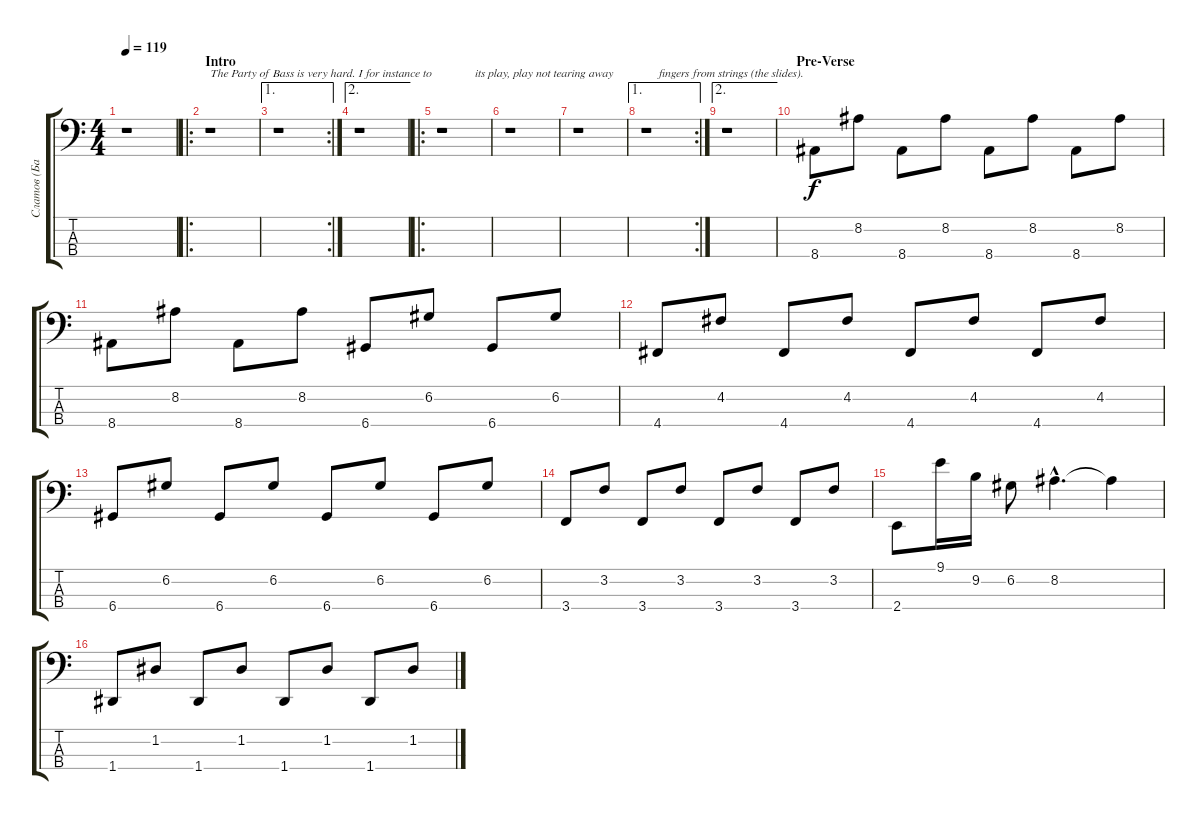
\track ("Слатов (Бас)" "Слатов (Ба") {instrument electricbassfinger}
\staff {score tabs}
\tuning (G2 D2 A1 D1) {hide}
\ts (4 4)
\tempo 119
\clef f4
\ks c
r.1{dy f instrument electricbassfinger} |
\ro
\section ("" "Intro")
r.1{txt "The Party of Bass is very hard. I for instance to"} |
\ae 1
\rc 2
r.1 |
\ae 2
r.1 |
\ro
r.1{txt "           its play, play not tearing away"} |
r.1 |
r.1 |
\ae 1
\rc 2
r.1{txt "    fingers from strings (the slides)."} |
\ae 2
r.1 |
\section ("" "Pre-Verse")
8.4.8 8.2.8 8.4.8 8.2.8 8.4.8 8.2.8 8.4.8 8.2.8 |
8.4.8 8.2.8 8.4.8 8.2.8 6.4.8 6.2.8 6.4.8 6.2.8 |
4.4.8 4.2.8 4.4.8 4.2.8 4.4.8 4.2.8 4.4.8 4.2.8 |
6.4.8 6.2.8 6.4.8 6.2.8 6.4.8 6.2.8 6.4.8 6.2.8 |
3.4.8 3.2.8 3.4.8 3.2.8 3.4.8 3.2.8 3.4.8 3.2.8 |
2.4.8 9.1.16 9.2.16 6.2.8 8.2{hac}.4{d} 8.2{t}.4 |
1.4.8 1.2.8 1.4.8 1.2.8 1.4.8 1.2.8 1.4.8 1.2.8
